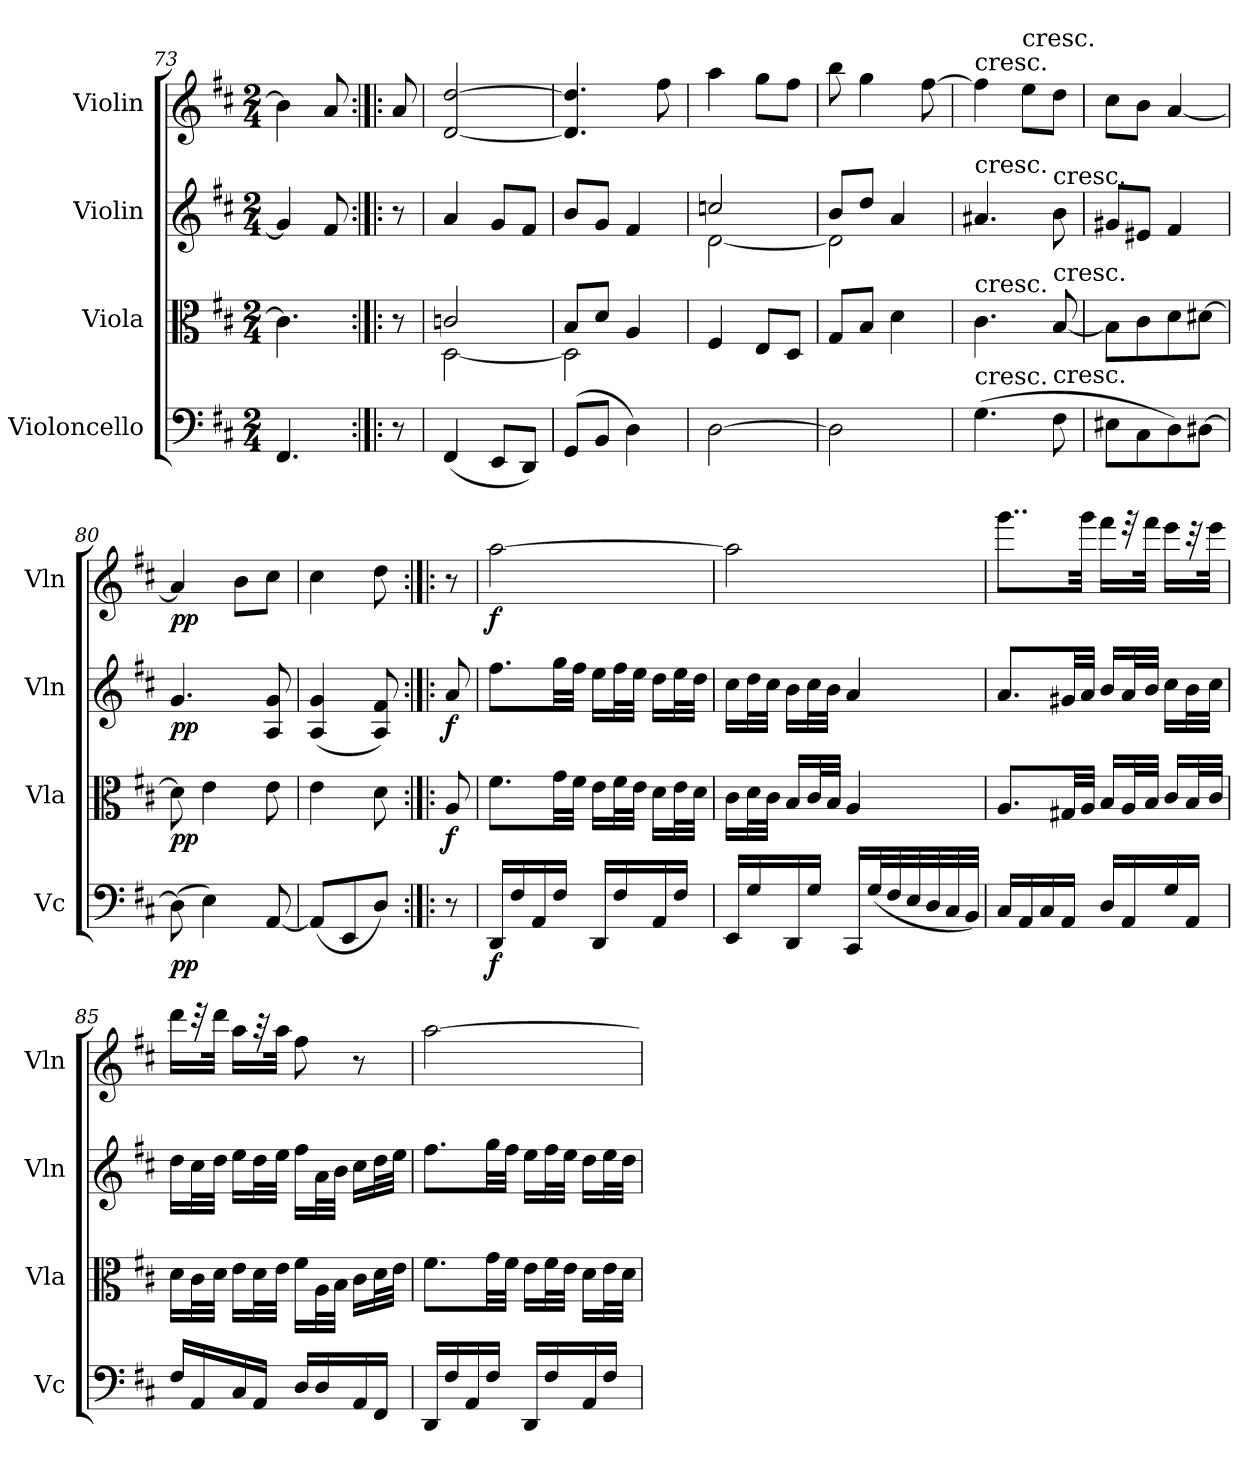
**kern	**dynam	**kern	**dynam	**kern	**dynam	**kern	**dynam
*part4	*part4	*part3	*part3	*part2	*part2	*part1	*part1
*staff4	*staff4	*staff3	*staff3	*staff2	*staff2	*staff1	*staff1
*I"Violoncello	*	*I"Viola	*	*I"Violin	*	*I"Violin	*
*I'Vc	*	*I'Vla	*	*I'Vln	*	*I'Vln	*
*clefF4	*	*clefC3	*	*clefG2	*	*clefG2	*
*k[f#c#]	*	*k[f#c#]	*	*k[f#c#]	*	*k[f#c#]	*
*M2/4	*	*M2/4	*	*M2/4	*	*M2/4	*
=73	=73	=73	=73	=73	=73	=73	=73
4.FF#/	.	4.c#\]	.	4g#/]	.	4b\]	.
.	.	.	.	8f#/	.	8a/	.
=:|!|:	=:|!|:	=:|!|:	=:|!|:	=:|!|:	=:|!|:	=:|!|:	=:|!|:
8r	.	8r	.	8r	.	8a/	.
=74	=74	=74	=74	=74	=74	=74	=74
*	*	*^	*	*	*	*	*
(4FF#/	.	2cn/	[2D\	.	4a/	.	[2d/ [2dd/	.
8EE/L	.	.	.	.	8g/L	.	.	.
8DD/J)	.	.	.	.	8f#/J	.	.	.
=75	=75	=75	=75	=75	=75	=75	=75	=75
(8GG/L	.	8B/L	2D\]	.	8b/L	.	4.d]/ 4.dd]/	.
8BB/J	.	8d/J	.	.	8g/J	.	.	.
4D\)	.	4A/	.	.	4f#/	.	.	.
.	.	.	.	.	.	.	8ff#\	.
*	*	*v	*v	*	*	*	*	*
=76	=76	=76	=76	=76	=76	=76	=76
*	*	*	*	*^	*	*	*
[2D\	.	4F#/	.	2ccn/	[2d\	.	4aa\	.
.	.	8E/L	.	.	.	.	8gg\L	.
.	.	8D/J	.	.	.	.	8ff#\J	.
=77	=77	=77	=77	=77	=77	=77	=77	=77
2D\]	.	8G/L	.	8b/L	2d\]	.	8bb\	.
.	.	8B/J	.	8dd/J	.	.	4gg\	.
.	.	4d\	.	4a/	.	.	.	.
.	.	.	.	.	.	.	[8ff#\	.
*	*	*	*	*v	*v	*	*	*
=78	=78	=78	=78	=78	=78	=78	=78
!	!	!	!	!	!	!LO:TX:t=cresc.	!
!	!	!	!	!LO:TX:t=cresc.	!	!	!
!	!	!LO:TX:t=cresc.	!	!	!	!	!
!LO:TX:t=cresc.	!	!	!	!	!	!	!
(4.G\	.	4.c#\	.	4.a#X/	.	4ff#\]	.
!	!	!	!	!	!	!LO:TX:t=cresc.	!
.	.	.	.	.	.	8ee\L	.
!	!	!	!	!LO:TX:t=cresc.	!	!	!
!	!	!LO:TX:t=cresc.	!	!	!	!	!
!LO:TX:t=cresc.	!	!	!	!	!	!	!
8F#\	.	[8B/	.	8b\	.	8dd\J	.
=79	=79	=79	=79	=79	=79	=79	=79
8E#X\L	.	8B\L]	.	8g#X/L	.	8cc#\L	.
8C#\	.	8c#\	.	8e#X/J	.	8b\J	.
8D\)	.	8d\	.	4f#/	.	[4a/	.
[8D#X\J	.	[8d#X\J	.	.	.	.	.
=80	=80	=80	=80	=80	=80	=80	=80
(8D#\]	pp	8d#\]	pp	4.g/	pp	4a/]	pp
4E\)	.	4e\	.	.	.	.	.
.	.	.	.	.	.	8b\L	.
[8AA/	.	8e\	.	8A/ 8g/	.	8cc#\J	.
=81	=81	=81	=81	=81	=81	=81	=81
(8AA/L]	.	4e\	.	(4A/ 4g/	.	4cc#\	.
8EE/	.	.	.	.	.	.	.
8D/J)	.	8d\	.	8A/ 8f#/)	.	8dd\	.
=:|!|:	=:|!|:	=:|!|:	=:|!|:	=:|!|:	=:|!|:	=:|!|:	=:|!|:
8r	.	8A/	f	8a/	f	8r	.
=82	=82	=82	=82	=82	=82	=82	=82
16DD/LL	f	8.f#\L	.	8.ff#\L	.	[2aa\	f
16F#/	.	.	.	.	.	.	.
16AA/	.	.	.	.	.	.	.
16F#/JJ	.	32g\LL	.	32gg\LL	.	.	.
.	.	32f#\JJJ	.	32ff#\JJJ	.	.	.
16DD/LL	.	16e\LL	.	16ee\LL	.	.	.
16F#/	.	32f#\L	.	32ff#\L	.	.	.
.	.	32e\JJJ	.	32ee\JJJ	.	.	.
16AA/	.	16d\LL	.	16dd\LL	.	.	.
16F#/JJ	.	32e\L	.	32ee\L	.	.	.
.	.	32d\JJJ	.	32dd\JJJ	.	.	.
=83	=83	=83	=83	=83	=83	=83	=83
16EE/LL	.	16c#\LL	.	16cc#\LL	.	2aa\]	.
16G/	.	32d\L	.	32dd\L	.	.	.
.	.	32c#\JJJ	.	32cc#\JJJ	.	.	.
16DD/	.	16B/LL	.	16b\LL	.	.	.
16G/JJ	.	32c#/L	.	32cc#\L	.	.	.
.	.	32B/JJJ	.	32b\JJJ	.	.	.
16CC#/LL	.	4A/	.	4a/	.	.	.
(32G/L	.	.	.	.	.	.	.
32F#/	.	.	.	.	.	.	.
32E/	.	.	.	.	.	.	.
32D/	.	.	.	.	.	.	.
32C#/	.	.	.	.	.	.	.
32BB/JJJ)	.	.	.	.	.	.	.
=84	=84	=84	=84	=84	=84	=84	=84
16C#/LL	.	8.A/L	.	8.a/L	.	8..ggg\L	.
16AA/	.	.	.	.	.	.	.
16C#/	.	.	.	.	.	.	.
16AA/JJ	.	32G#X/LL	.	32g#X/LL	.	.	.
.	.	32A/JJJ	.	32a/JJJ	.	32ggg\Jkk	.
16D/LL	.	16B/LL	.	16b/LL	.	16fff#\LL	.
16AA/	.	32A/L	.	32a/L	.	32r	.
.	.	32B/JJJ	.	32b/JJJ	.	32fff#\JJk	.
16G/	.	16c#/LL	.	16cc#\LL	.	16eee\LL	.
16AA/JJ	.	32B/L	.	32b\L	.	32r	.
.	.	32c#/JJJ	.	32cc#\JJJ	.	32eee\JJk	.
=85	=85	=85	=85	=85	=85	=85	=85
16F#/LL	.	16d\LL	.	16dd\LL	.	16ddd\LL	.
16AA/	.	32c#\L	.	32cc#\L	.	32r	.
.	.	32d\JJJ	.	32dd\JJJ	.	32ddd\JJk	.
16C#/	.	16e\LL	.	16ee\LL	.	16aa\LL	.
16AA/JJ	.	32d\L	.	32dd\L	.	32r	.
.	.	32e\JJJ	.	32ee\JJJ	.	32aa\JJk	.
16D/LL	.	16f#\LL	.	16ff#\LL	.	8ff#\	.
16D/	.	32A\L	.	32a\L	.	.	.
.	.	32B\JJJ	.	32b\JJJ	.	.	.
16AA/	.	16c#\LL	.	16cc#\LL	.	8r	.
16FF#/JJ	.	32d\L	.	32dd\L	.	.	.
.	.	32e\JJJ	.	32ee\JJJ	.	.	.
=86	=86	=86	=86	=86	=86	=86	=86
16DD/LL	.	8.f#\L	.	8.ff#\L	.	[2aa\	.
16F#/	.	.	.	.	.	.	.
16AA/	.	.	.	.	.	.	.
16F#/JJ	.	32g\LL	.	32gg\LL	.	.	.
.	.	32f#\JJJ	.	32ff#\JJJ	.	.	.
16DD/LL	.	16e\LL	.	16ee\LL	.	.	.
16F#/	.	32f#\L	.	32ff#\L	.	.	.
.	.	32e\JJJ	.	32ee\JJJ	.	.	.
16AA/	.	16d\LL	.	16dd\LL	.	.	.
16F#/JJ	.	32e\L	.	32ee\L	.	.	.
.	.	32d\JJJ	.	32dd\JJJ	.	.	.
=	=	=	=	=	=	=	=
*-	*-	*-	*-	*-	*-	*-	*-
